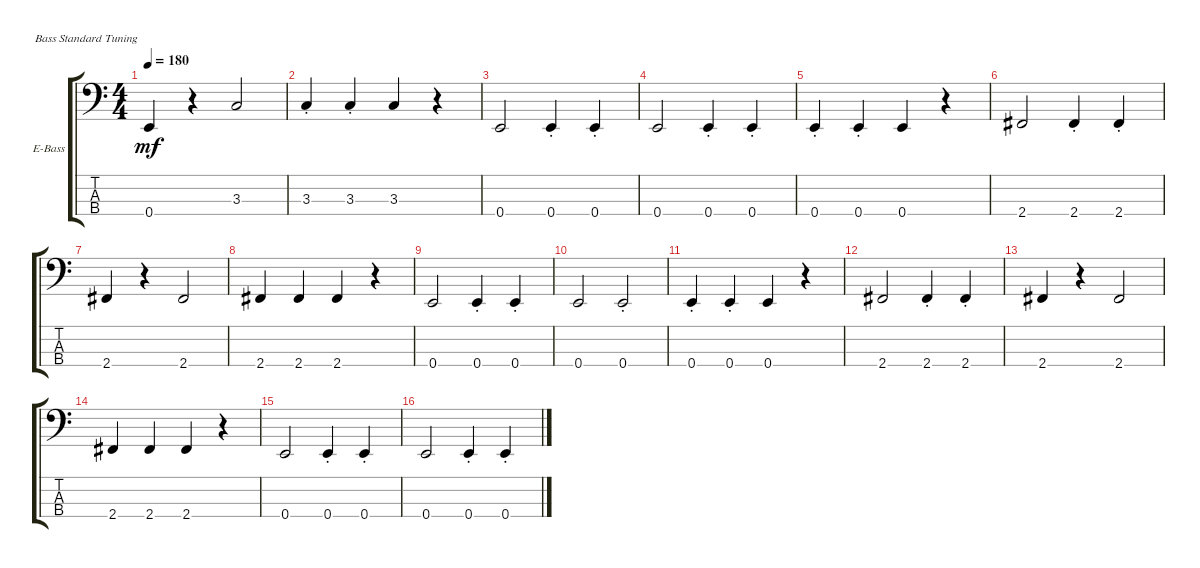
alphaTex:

\defaultSystemsLayout 4
\bracketExtendMode groupsimilarinstruments
\firstSystemTrackNameOrientation horizontal
\otherSystemsTrackNameOrientation horizontal
\track ("Игорь Тихомиров" "E-Bass") {instrument electricbassfinger}
\staff {score tabs}
\tuning (G2 D2 A1 E1)
\ts (4 4)
\tempo 180
\clef f4
\ks c
0.4.4{dy mf} r.4 3.3.2 |
3.3{st}.4 3.3{st}.4 3.3.4 r.4 |
0.4.2 0.4{st}.4 0.4{st}.4 |
0.4.2 0.4{st}.4 0.4{st}.4 |
0.4{st}.4 0.4{st}.4 0.4.4 r.4 |
2.4.2 2.4{st}.4 2.4{st}.4 |
2.4.4 r.4 2.4.2 |
2.4.4 2.4.4 2.4.4 r.4 |
0.4.2 0.4{st}.4 0.4{st}.4 |
0.4.2 0.4{st}.2 |
0.4{st}.4 0.4{st}.4 0.4.4 r.4 |
2.4.2 2.4{st}.4 2.4{st}.4 |
2.4.4 r.4 2.4.2 |
2.4.4 2.4.4 2.4.4 r.4 |
0.4.2 0.4{st}.4 0.4{st}.4 |
0.4.2 0.4{st}.4 0.4{st}.4
